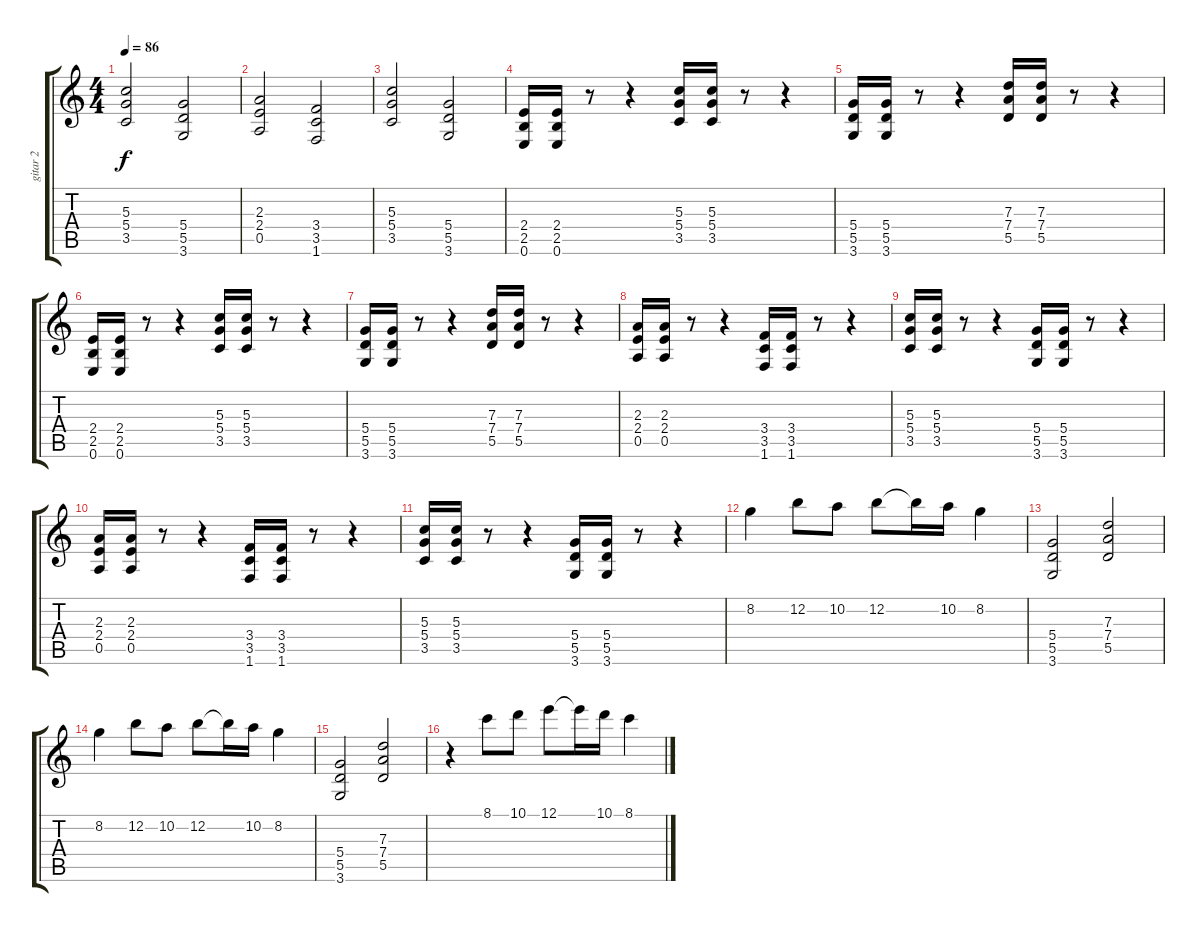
\track ("gitar 2" "gitar 2") {instrument distortionguitar}
\staff {score tabs}
\tuning (E4 B3 G3 D3 A2 E2) {hide}
\ts (4 4)
\tempo 86
\clef g2
\ks c
(5.3 5.4 3.5).2{dy f} (5.4 5.5 3.6).2 |
(2.3 2.4 0.5).2 (3.4 3.5 1.6).2 |
(5.3 5.4 3.5).2 (5.4 5.5 3.6).2 |
(2.4 2.5 0.6).16 (2.4 2.5 0.6).16 r.8 r.4 (5.3 5.4 3.5).16 (5.3 5.4 3.5).16 r.8 r.4 |
(5.4 5.5 3.6).16 (5.4 5.5 3.6).16 r.8 r.4 (7.3 7.4 5.5).16 (7.3 7.4 5.5).16 r.8 r.4 |
(2.4 2.5 0.6).16 (2.4 2.5 0.6).16 r.8 r.4 (5.3 5.4 3.5).16 (5.3 5.4 3.5).16 r.8 r.4 |
(5.4 5.5 3.6).16 (5.4 5.5 3.6).16 r.8 r.4 (7.3 7.4 5.5).16 (7.3 7.4 5.5).16 r.8 r.4 |
(2.3 2.4 0.5).16 (2.3 2.4 0.5).16 r.8 r.4 (3.4 3.5 1.6).16 (3.4 3.5 1.6).16 r.8 r.4 |
(5.3 5.4 3.5).16 (5.3 5.4 3.5).16 r.8 r.4 (5.4 5.5 3.6).16 (5.4 5.5 3.6).16 r.8 r.4 |
(2.3 2.4 0.5).16 (2.3 2.4 0.5).16 r.8 r.4 (3.4 3.5 1.6).16 (3.4 3.5 1.6).16 r.8 r.4 |
(5.3 5.4 3.5).16 (5.3 5.4 3.5).16 r.8 r.4 (5.4 5.5 3.6).16 (5.4 5.5 3.6).16 r.8 r.4 |
8.2.4 12.2.8 10.2.8 12.2.8 12.2{t}.16 10.2.16 8.2.4 |
(5.4 5.5 3.6).2 (7.3 7.4 5.5).2 |
8.2.4 12.2.8 10.2.8 12.2.8 12.2{t}.16 10.2.16 8.2.4 |
(5.4 5.5 3.6).2 (7.3 7.4 5.5).2 |
r.4 8.1.8 10.1.8 12.1.8 12.1{t}.16 10.1.16 8.1.4
